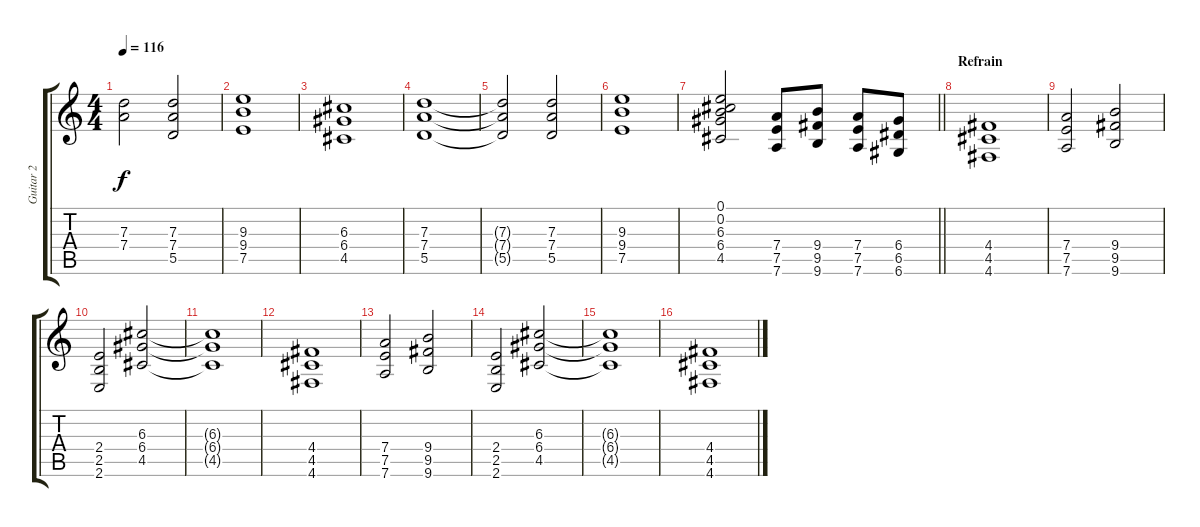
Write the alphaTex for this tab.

\track ("Guitar 2" "Guitar 2") {instrument acousticguitarsteel}
\staff {score tabs}
\tuning (E4 B3 G3 D3 A2 D2) {hide}
\ts (4 4)
\tempo 116
\clef g2
\ks c
(7.3{t} 7.4{t}).2{dy f} (7.3 7.4 5.5).2 |
(9.3 9.4 7.5).1 |
(6.3 6.4 4.5).1 |
(7.3 7.4 5.5).1 |
(7.3{t} 7.4{t} 5.5{t}).2 (7.3 7.4 5.5).2 |
(9.3 9.4 7.5).1 |
\barLineRight lightlight
(0.1 0.2 6.3 6.4 4.5).2 (7.4 7.5 7.6).8 (9.4 9.5 9.6).8 (7.4 7.5 7.6).8 (6.4 6.5 6.6).8 |
\section ("" "Refrain")
(4.4 4.5 4.6).1{volume 11 instrument distortionguitar} |
(7.4 7.5 7.6).2 (9.4 9.5 9.6).2 |
(2.4 2.5 2.6).2 (6.3 6.4 4.5).2 |
(6.3{t} 6.4{t} 4.5{t}).1 |
(4.4 4.5 4.6).1{volume 11 instrument distortionguitar} |
(7.4 7.5 7.6).2 (9.4 9.5 9.6).2 |
(2.4 2.5 2.6).2 (6.3 6.4 4.5).2 |
(6.3{t} 6.4{t} 4.5{t}).1 |
(4.4 4.5 4.6).1{volume 11 instrument distortionguitar}
